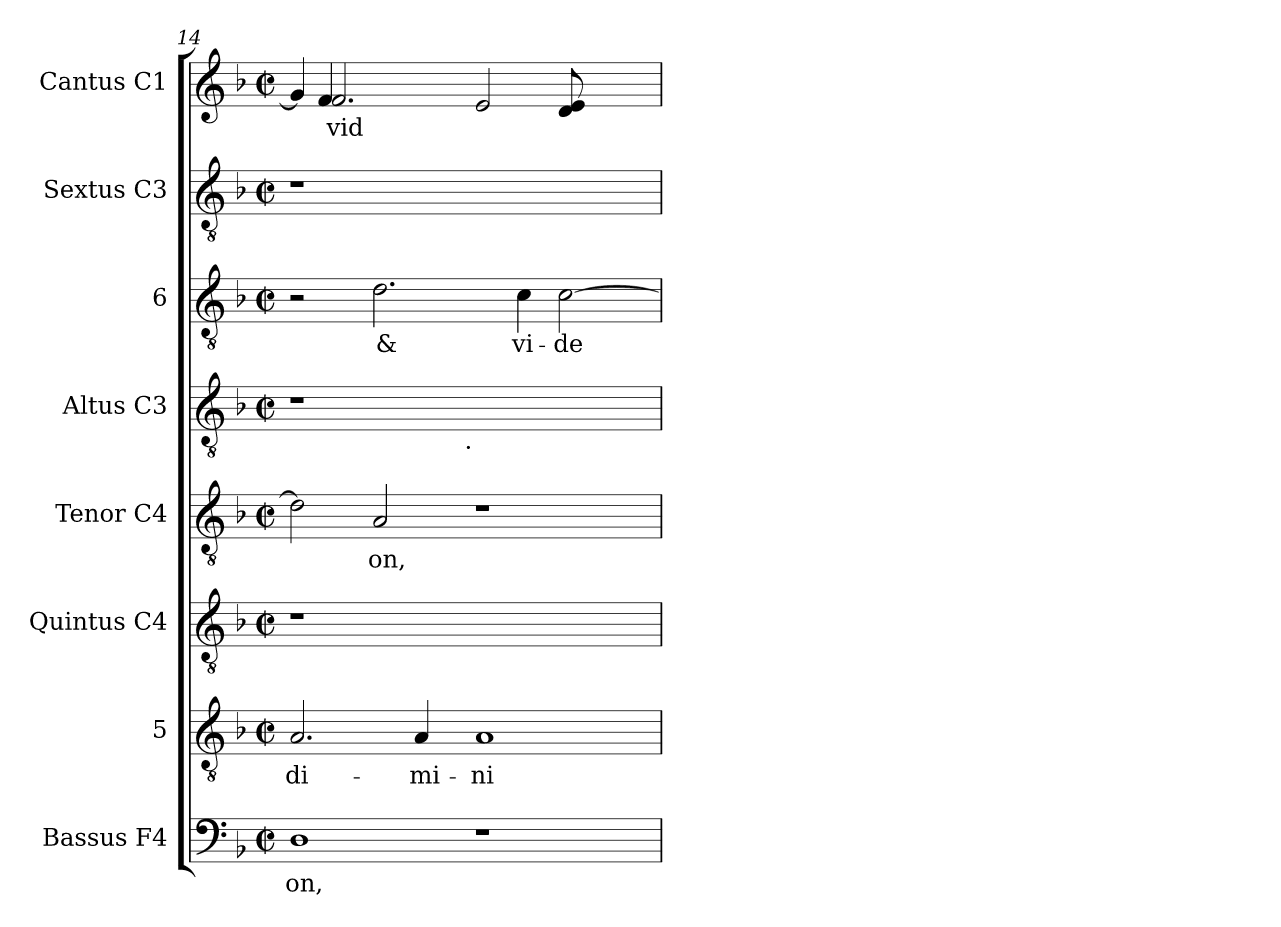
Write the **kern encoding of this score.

**kern	**text	**kern	**text	**kern	**kern	**text	**kern	**kern	**text	**kern	**kern	**text
*part8	*part8	*part7	*part7	*part6	*part5	*part5	*part4	*part3	*part3	*part2	*part1	*part1
*staff8	*staff8	*staff7	*staff7	*staff6	*staff5	*staff5	*staff4	*staff3	*staff3	*staff2	*staff1	*staff1
*I"Bassus  F4	*	*I"5	*	*I"Quintus  C4	*I"Tenor  C4	*	*I"Altus  C3	*I"6	*	*I"Sextus  C3	*I"Cantus  C1	*
*I'B	*	*	*	*	*I'T	*	*I'A	*	*	*	*I'C	*
*clefF4	*	*clefGv2	*	*clefGv2	*clefGv2	*	*clefGv2	*clefGv2	*	*clefGv2	*clefG2	*
*k[b-]	*	*k[b-]	*	*k[b-]	*k[b-]	*	*k[b-]	*k[b-]	*	*k[b-]	*k[b-]	*
*F:	*	*F:	*	*F:	*F:	*	*F:	*F:	*	*F:	*F:	*
*M2/2	*	*M2/2	*	*M2/2	*M2/2	*	*M2/2	*M2/2	*	*M2/2	*M2/2	*
*met(c|)	*	*met(c|)	*	*met(c|)	*met(c|)	*	*met(c|)	*met(c|)	*	*met(c|)	*met(c|)	*
=14	=14	=14	=14	=14	=14	=14	=14	=14	=14	=14	=14	=14
!	!LO:LY:b:cj	!	!LO:LY:b:cj	!	!	!LO:LY:b:cj	!	!	!	!	!	!LO:LY:b:cj
*	*	*	*	*	*	*	*^	*	*	*	*^	*
1D	-on,	2.A/	-di-	1r	2d\]	--	1r	2ryy	2r	.	1r	4g/]	4ryy	.
!	!	!	!	!	!	!	!	!	!	!	!	!	!	!LO:LY:b:cj
.	.	.	.	.	.	.	.	.	.	.	.	2.f/	4f/	vid-
!	!	!	!	!	!	!LO:LY:b:cj	!	!	!	!LO:LY:b	!	!	!	!
.	.	.	.	.	2A/	-on,	.	4...ryy	2.d\	&	.	.	4.ryy	.
!	!	!	!LO:LY:b:cj	!	!	!	!	!	!	!	!	!	!	!
.	.	4A/	-mi-	.	.	.	.	.	.	.	.	.	.	.
.	.	.	.	.	.	.	.	.	.	.	.	.	1ryy	.
!	!	!	!	!	!	!	!	!LO:TX:b:t=.	!	!	!	!	!	!
.	.	.	.	.	.	.	.	1ryy	.	.	.	.	.	.
!	!	!	!LO:LY:b:cj	!	!	!	!	!	!	!	!	!	!	!
1r	.	1A	-ni	1ryy	1r	.	1ryy	.	.	.	1ryy	2e/	.	.
!	!	!	!	!	!	!	!	!	!	!LO:LY:b	!	!	!	!
.	.	.	.	.	.	.	.	.	4c\	vi-	.	.	.	.
!	!	!	!	!	!	!	!	!	!	!LO:LY:b	!	!	!	!LO:LY:b:cj
.	.	.	.	.	.	.	.	.	[>2c\	-de-	.	8e/ 8d/	.	--
.	.	.	.	.	.	.	.	.	.	.	.	4.ryy	.	.
.	.	.	.	.	.	.	.	.	.	.	.	.	8ryy	.
.	.	.	.	.	.	.	.	32ryy	.	.	.	.	.	.
*	*	*	*	*	*	*	*v	*v	*	*	*	*v	*v	*
=	=	=	=	=	=	=	=	=	=	=	=	=
*-	*-	*-	*-	*-	*-	*-	*-	*-	*-	*-	*-	*-
